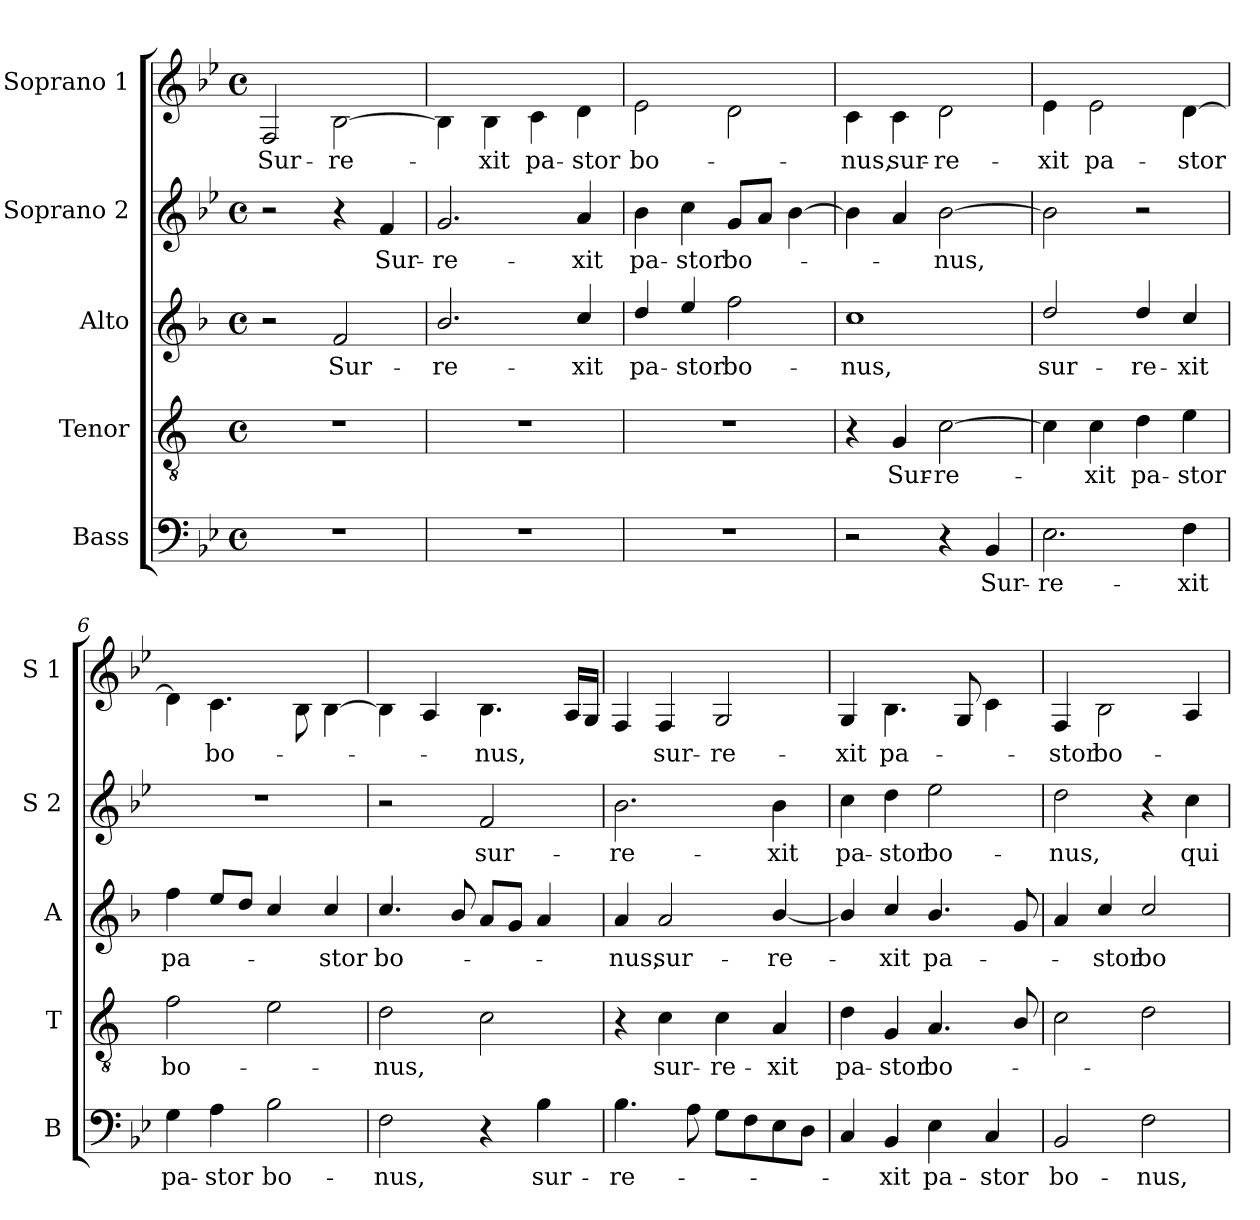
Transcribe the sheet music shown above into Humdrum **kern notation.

**kern	**text	**kern	**text	**kern	**text	**kern	**text	**kern	**text
*part5	*part5	*part4	*part4	*part3	*part3	*part2	*part2	*part1	*part1
*staff5	*staff5	*staff4	*staff4	*staff3	*staff3	*staff2	*staff2	*staff1	*staff1
*I"Bass	*	*I"Tenor	*	*I"Alto	*	*I"Soprano 2	*	*I"Soprano 1	*
*I'B	*	*I'T	*	*I'A	*	*I'S 2	*	*I'S 1	*
*clefF4	*	*clefGv2	*	*clefG2	*	*clefG2	*	*clefG2	*
*	*	*ITrd1c2	*	*ITrd4c7	*	*	*	*ITrd-7c-12	*
*k[b-e-]	*	*k[b-e-]	*	*k[b-e-]	*	*k[b-e-]	*	*k[b-e-]	*
*B-:	*	*B-:	*	*B-:	*	*B-:	*	*B-:	*
*M4/4	*	*M4/4	*	*M4/4	*	*M4/4	*	*M4/4	*
*met(c)	*	*met(c)	*	*met(c)	*	*met(c)	*	*met(c)	*
=1	=1	=1	=1	=1	=1	=1	=1	=1	=1
1r	.	1r	.	2r	.	2r	.	2f/	Sur-
.	.	.	.	2B-/	Sur-	4r	.	[2b-\	-re-
.	.	.	.	.	.	4f/	Sur-	.	.
=2	=2	=2	=2	=2	=2	=2	=2	=2	=2
1r	.	1r	.	2.e-/	-re-	2.g/	-re-	4b-\]	.
.	.	.	.	.	.	.	.	4b-\	-xit
.	.	.	.	.	.	.	.	4cc\	pa-
.	.	.	.	4f/	-xit	4a/	-xit	4dd\	-stor
=3	=3	=3	=3	=3	=3	=3	=3	=3	=3
1r	.	1r	.	4g/	pa-	4b-\	pa-	2ee-\	bo-
.	.	.	.	4a/	-stor	4cc\	-stor	.	.
.	.	.	.	2b-\	bo-	8g/L	bo-	2dd\	.
.	.	.	.	.	.	8a/J	.	.	.
.	.	.	.	.	.	[4b-\	.	.	.
=4	=4	=4	=4	=4	=4	=4	=4	=4	=4
2r	.	4r	.	1f	-nus,	4b-\]	.	4cc\	-nus,
.	.	4F/	Sur-	.	.	4a/	.	4cc\	sur-
4r	.	[2B-\	-re-	.	.	[2b-\	-nus,	2dd\	-re-
4BB-/	Sur-	.	.	.	.	.	.	.	.
=5	=5	=5	=5	=5	=5	=5	=5	=5	=5
2.E-\	-re-	4B-\]	.	2g/	sur-	2b-\]	.	4ee-\	-xit
.	.	4B-\	-xit	.	.	.	.	2ee-\	pa-
.	.	4c\	pa-	4g/	-re-	2r	.	.	.
4F\	-xit	4d\	-stor	4f/	-xit	.	.	[4dd\	-stor
!!LO:LB:g=z
=6	=6	=6	=6	=6	=6	=6	=6	=6	=6
4G\	pa-	2e-\	bo-	4b-\	pa-	1r	.	4dd\]	.
4A\	-stor	.	.	8a/L	.	.	.	4.cc\	bo-
.	.	.	.	8g/J	.	.	.	.	.
2B-\	bo-	2d\	.	4f/	.	.	.	.	.
.	.	.	.	.	.	.	.	8b-\	.
.	.	.	.	4f/	-stor	.	.	[4b-\	.
=7	=7	=7	=7	=7	=7	=7	=7	=7	=7
2F\	-nus,	2c\	-nus,	4.f/	bo-	2r	.	4b-\]	.
.	.	.	.	.	.	.	.	4a/	.
.	.	.	.	8e-/	.	.	.	.	.
4r	.	2B-\	.	8d/L	.	2f/	sur-	4.b-\	-nus,
.	.	.	.	8c/J	.	.	.	.	.
4B-\	sur-	.	.	4d/	.	.	.	.	.
.	.	.	.	.	.	.	.	16a/LL	.
.	.	.	.	.	.	.	.	16g/JJ	.
=8	=8	=8	=8	=8	=8	=8	=8	=8	=8
4.B-\	-re-	4r	.	4d/	-nus,	2.b-\	-re-	4f/	.
.	.	4B-\	sur-	2d/	sur-	.	.	4f/	sur-
8A\	.	.	.	.	.	.	.	.	.
8G\L	.	4B-\	-re-	.	.	.	.	2g/	-re-
8F\	.	.	.	.	.	.	.	.	.
8E-\	.	4G/	-xit	[4e-/	-re-	4b-\	-xit	.	.
8D\J	.	.	.	.	.	.	.	.	.
=9	=9	=9	=9	=9	=9	=9	=9	=9	=9
4C/	.	4c\	pa-	4e-/]	.	4cc\	pa-	4g/	-xit
4BB-/	-xit	4F/	-stor	4f/	-xit	4dd\	-stor	4.b-\	pa-
4E-\	pa-	4.G/	bo-	4.e-/	pa-	2ee-\	bo-	.	.
.	.	.	.	.	.	.	.	8g/	.
4C/	-stor	.	.	.	.	.	.	4cc\	.
.	.	8A/	.	8c/	.	.	.	.	.
=10	=10	=10	=10	=10	=10	=10	=10	=10	=10
2BB-/	bo-	2B-\	.	4d/	.	2dd\	-nus,	4f/	-stor
.	.	.	.	4f/	-stor	.	.	2b-\	bo-
2F\	-nus,	2c\	.	2f/	bo-	4r	.	.	.
.	.	.	.	.	.	4cc\	qui	4a/	.
=	=	=	=	=	=	=	=	=	=
*-	*-	*-	*-	*-	*-	*-	*-	*-	*-
